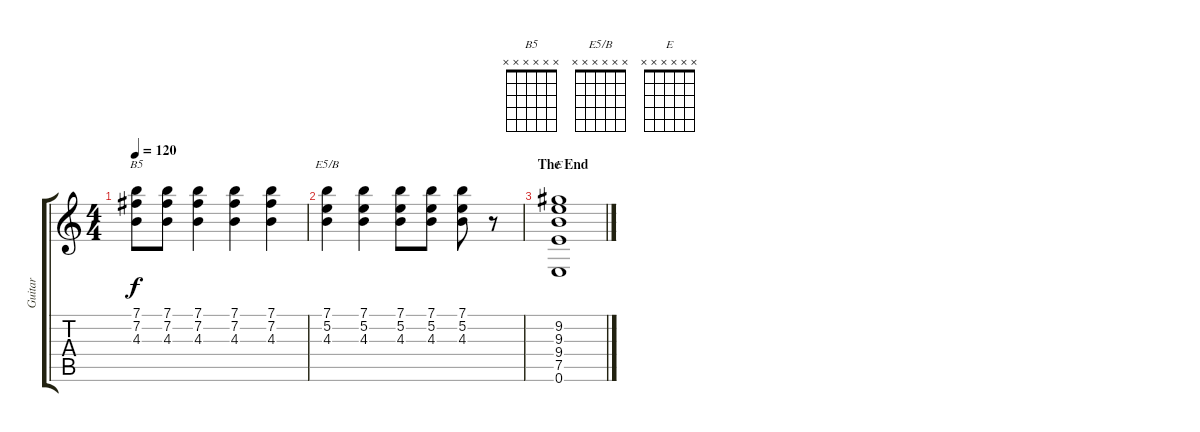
\track ("Guitar" "Guitar") {instrument overdrivenguitar}
\staff {score tabs}
\tuning (E4 B3 G3 D3 A2 E2) {hide}
\chord ("B5" x x x x x x)
\chord ("E5/B" x x x x x x)
\chord ("E" x x x x x x)
\ts (4 4)
\tempo 120
\clef g2
\ks c
(7.1 7.2 4.3).8{ch "B5" dy f} (7.1 7.2 4.3).8 (7.1 7.2 4.3).4 (7.1 7.2 4.3).4 (7.1 7.2 4.3).4 |
(7.1 5.2 4.3).4{ch "E5/B"} (7.1 5.2 4.3).4 (7.1 5.2 4.3).8 (7.1 5.2 4.3).8 (7.1 5.2 4.3).8 r.8 |
\section ("" "The End")
(9.2 9.3 9.4 7.5 0.6).1{ch "E"}
